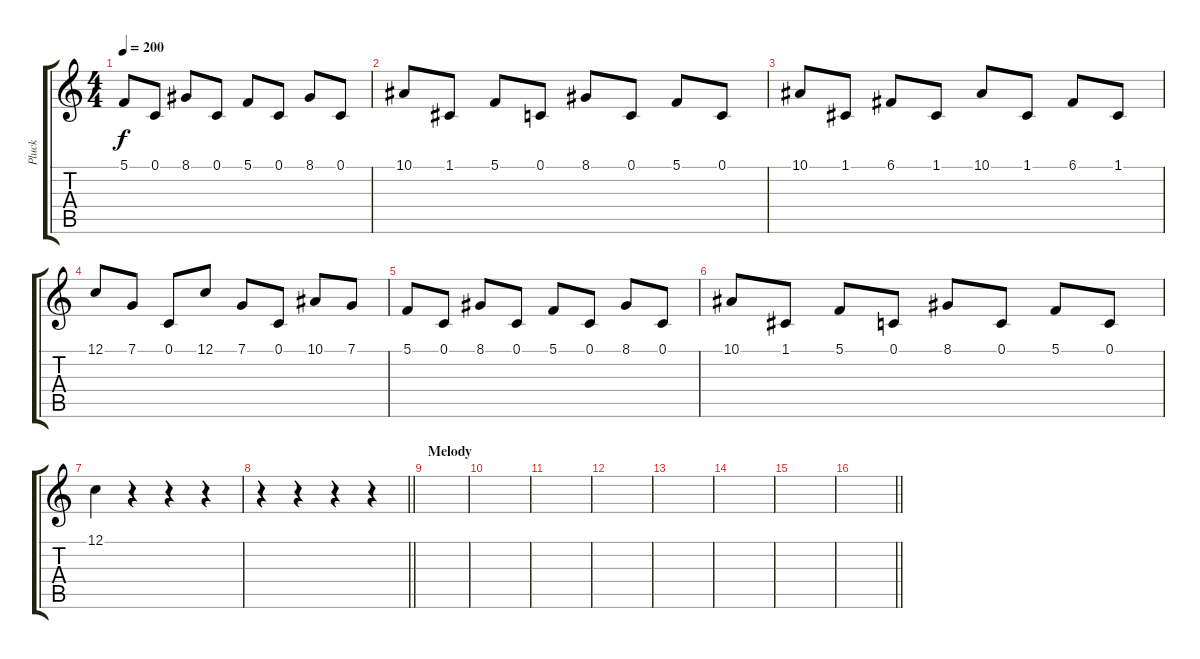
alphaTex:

\track ("Pluck" "Pluck") {instrument shamisen}
\staff {score tabs}
\tuning (C4 G3 Eb3 Bb2 F2 C2) {hide}
\ts (4 4)
\tempo 200
\clef g2
\ks c
5.1.8{dy f} 0.1.8 8.1.8 0.1.8 5.1.8 0.1.8 8.1.8 0.1.8 |
10.1.8 1.1.8 5.1.8 0.1.8 8.1.8 0.1.8 5.1.8 0.1.8 |
10.1.8 1.1.8 6.1.8 1.1.8 10.1.8 1.1.8 6.1.8 1.1.8 |
12.1.8 7.1.8 0.1.8 12.1.8 7.1.8 0.1.8 10.1.8 7.1.8 |
5.1.8 0.1.8 8.1.8 0.1.8 5.1.8 0.1.8 8.1.8 0.1.8 |
10.1.8 1.1.8 5.1.8 0.1.8 8.1.8 0.1.8 5.1.8 0.1.8 |
12.1.4 r.4 r.4 r.4 |
\barLineRight lightlight
r.4 r.4 r.4 r.4 |
\section ("" "Melody")
|
|
|
|
|
|
|
\barLineRight lightlight
